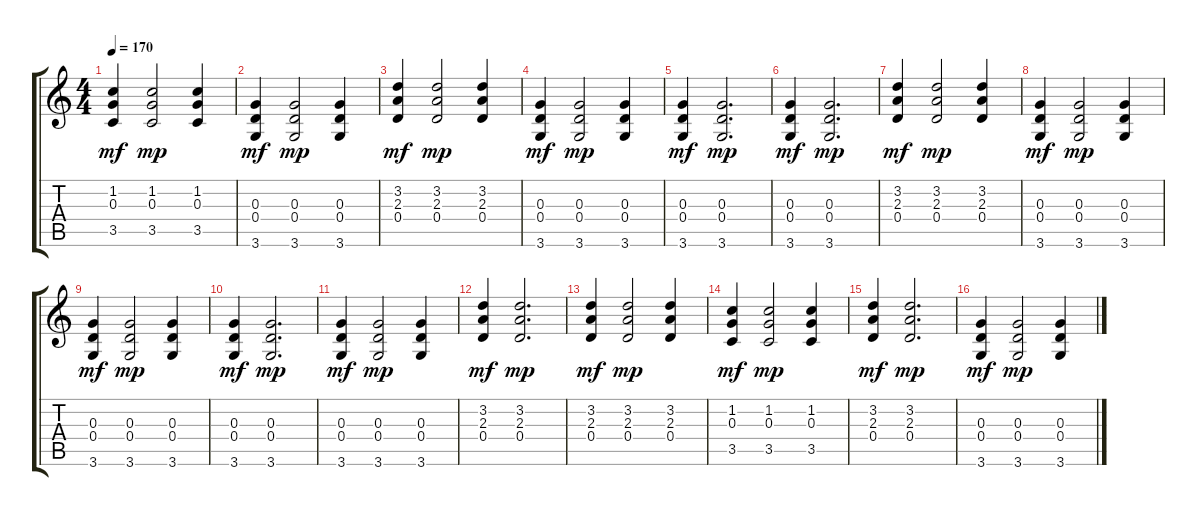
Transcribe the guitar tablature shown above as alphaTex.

\track "" {instrument acousticguitarnylon}
\staff {score tabs}
\tuning (E4 B3 G3 D3 A2 E2) {hide}
\ts (4 4)
\tempo 170
\clef g2
\ks c
(1.2 0.3 3.5).4{dy mf} (1.2 0.3 3.5).2{dy mp} (1.2 0.3 3.5).4 |
(0.3 0.4 3.6).4{dy mf} (0.3 0.4 3.6).2{dy mp} (0.3 0.4 3.6).4 |
(3.2 2.3 0.4).4{dy mf} (3.2 2.3 0.4).2{dy mp} (3.2 2.3 0.4).4 |
(0.3 0.4 3.6).4{dy mf} (0.3 0.4 3.6).2{dy mp} (0.3 0.4 3.6).4 |
(0.3 0.4 3.6).4{dy mf} (0.3 0.4 3.6).2{d dy mp} |
(0.3 0.4 3.6).4{dy mf} (0.3 0.4 3.6).2{d dy mp} |
(3.2 2.3 0.4).4{dy mf} (3.2 2.3 0.4).2{dy mp} (3.2 2.3 0.4).4 |
(0.3 0.4 3.6).4{dy mf} (0.3 0.4 3.6).2{dy mp} (0.3 0.4 3.6).4 |
(0.3 0.4 3.6).4{dy mf} (0.3 0.4 3.6).2{dy mp} (0.3 0.4 3.6).4 |
(0.3 0.4 3.6).4{dy mf} (0.3 0.4 3.6).2{d dy mp} |
(0.3 0.4 3.6).4{dy mf} (0.3 0.4 3.6).2{dy mp} (0.3 0.4 3.6).4 |
(3.2 2.3 0.4).4{dy mf} (3.2 2.3 0.4).2{d dy mp} |
(3.2 2.3 0.4).4{dy mf} (3.2 2.3 0.4).2{dy mp} (3.2 2.3 0.4).4 |
(1.2 0.3 3.5).4{dy mf} (1.2 0.3 3.5).2{dy mp} (1.2 0.3 3.5).4 |
(3.2 2.3 0.4).4{dy mf} (3.2 2.3 0.4).2{d dy mp} |
(0.3 0.4 3.6).4{dy mf} (0.3 0.4 3.6).2{dy mp} (0.3 0.4 3.6).4
